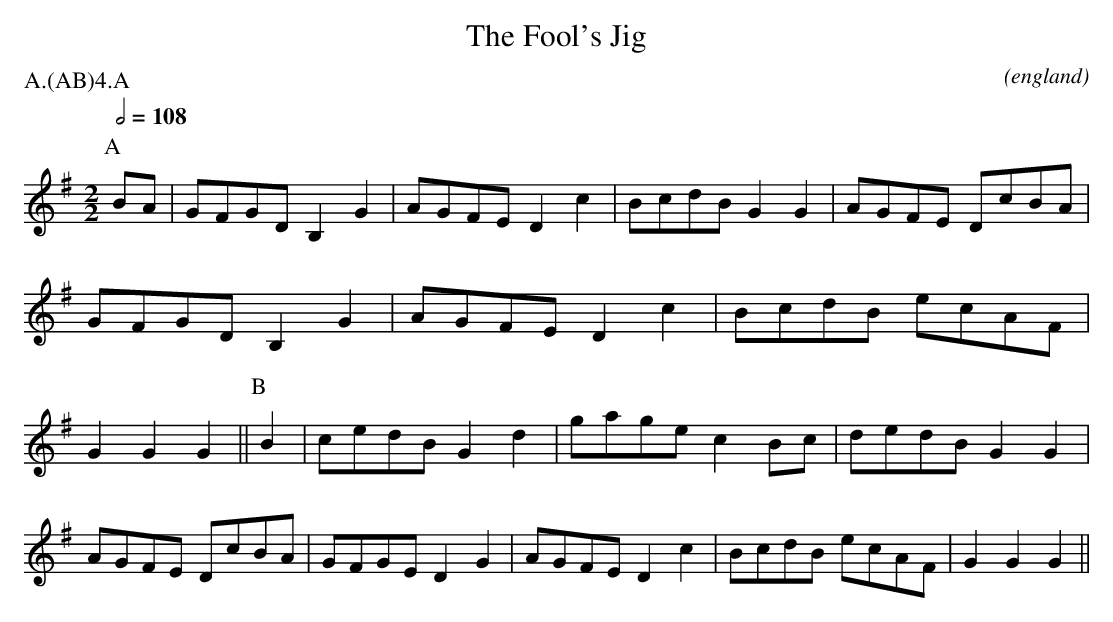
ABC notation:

X:1
T:The Fool's Jig
O:england
M:2/2
C:
P:A.(AB)4.A
K:G
Q:1/2=108
P:A
BA | GFGD B,2 G2 | AGFE D2 c2 | BcdB G2 G2 | AGFE  DcBA |\
GFGD B,2 G2 | AGFE D2 c2 | BcdB ecAF  | G2 G2 G2   ||\
P:B
B2 | cedB G2  d2 | gage c2 Bc | dedB G2 G2 | AGFE  DcBA |\
GFGE D2  G2 | AGFE D2 c2 | BcdB ecAF  | G2 G2 G2   ||
